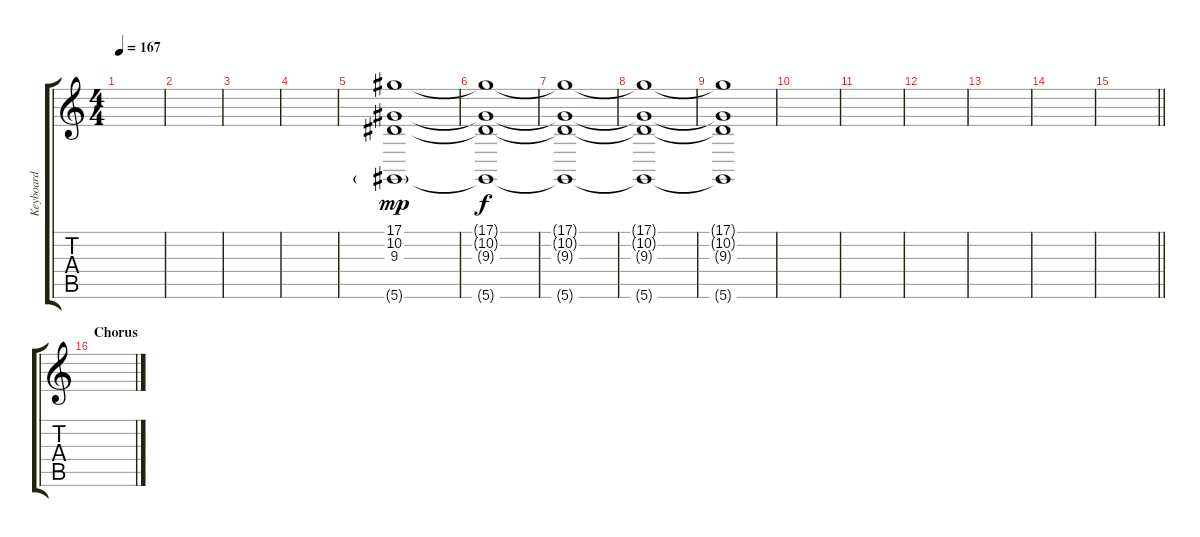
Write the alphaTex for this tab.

\track ("Keyboard" "Keyboard") {instrument fx4atmosphere}
\staff {score tabs}
\tuning (Eb4 Bb3 Gb3 Db3 Ab2 Eb2) {hide}
\ts (4 4)
\tempo 167
\clef g2
\ks c
|
|
|
|
(17.1 10.2 9.3 5.6{g}).1{dy mp volume 8} |
(17.1{t} 10.2{t} 9.3{t} 5.6{t}).1{dy f} |
(17.1{t} 10.2{t} 9.3{t} 5.6{t}).1 |
(17.1{t} 10.2{t} 9.3{t} 5.6{t}).1 |
(17.1{t} 10.2{t} 9.3{t} 5.6{t}).1 |
|
|
|
|
|
\barLineRight lightlight
|
\section ("" "Chorus")
